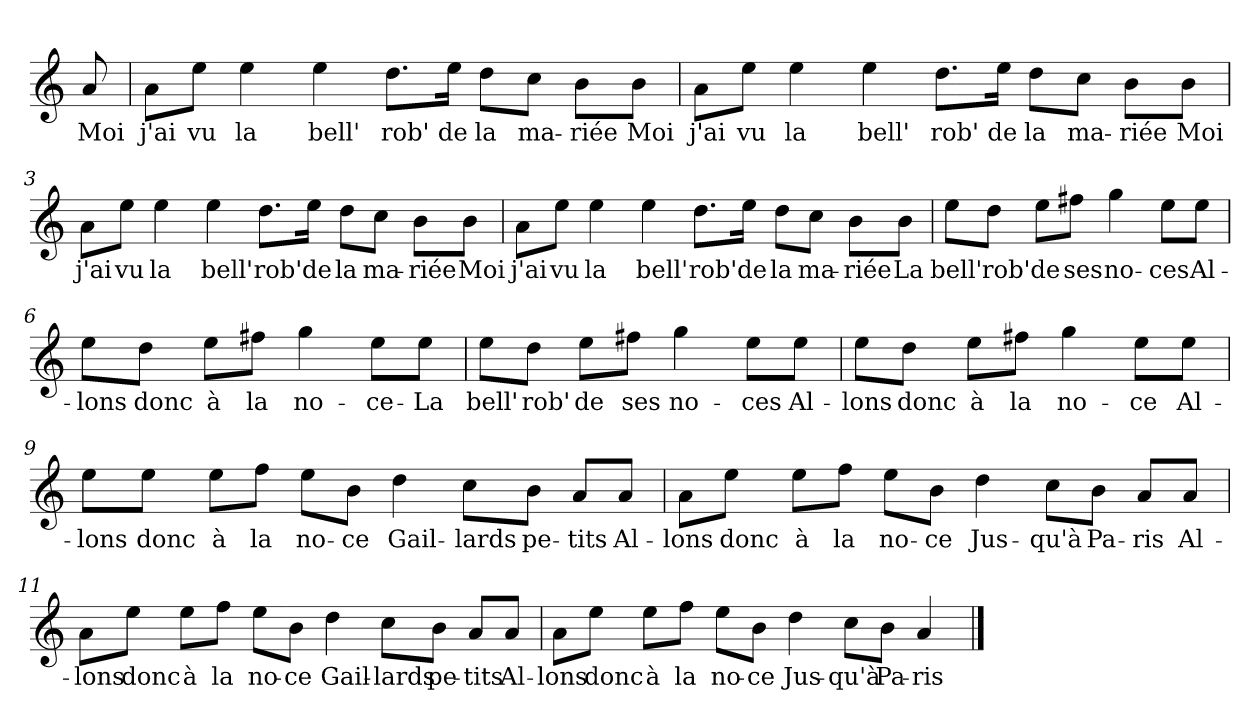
**kern	**text
*part1	*part1
*staff1	*staff1
*clefG2	*
*k[]	*
*C:	*
=	=
!	!LO:LY:b
8a/	Moi
=1	=1
!	!LO:LY:b
8a\L	j'ai
!	!LO:LY:b
8ee\J	vu
!	!LO:LY:b
4ee\	la
!	!LO:LY:b
4ee\	bell'
!	!LO:LY:b
8.dd\L	rob'
!	!LO:LY:b
16ee\Jk	de
!	!LO:LY:b
8dd\L	la
!	!LO:LY:b
8cc\J	ma-
!	!LO:LY:b
8b\L	-riée
!	!LO:LY:b
8b\J	Moi
=2	=2
!	!LO:LY:b
8a\L	j'ai
!	!LO:LY:b
8ee\J	vu
!	!LO:LY:b
4ee\	la
!	!LO:LY:b
4ee\	bell'
!	!LO:LY:b
8.dd\L	rob'
!	!LO:LY:b
16ee\Jk	de
!	!LO:LY:b
8dd\L	la
!	!LO:LY:b
8cc\J	ma-
!	!LO:LY:b
8b\L	-riée
!	!LO:LY:b
8b\J	Moi
!!LO:LB:g=z
=3	=3
!	!LO:LY:b
8a\L	j'ai
!	!LO:LY:b
8ee\J	vu
!	!LO:LY:b
4ee\	la
!	!LO:LY:b
4ee\	bell'
!	!LO:LY:b
8.dd\L	rob'
!	!LO:LY:b
16ee\Jk	de
!	!LO:LY:b
8dd\L	la
!	!LO:LY:b
8cc\J	ma-
!	!LO:LY:b
8b\L	-riée
!	!LO:LY:b
8b\J	Moi
=4	=4
!	!LO:LY:b
8a\L	j'ai
!	!LO:LY:b
8ee\J	vu
!	!LO:LY:b
4ee\	la
!	!LO:LY:b
4ee\	bell'
!	!LO:LY:b
8.dd\L	rob'
!	!LO:LY:b
16ee\Jk	de
!	!LO:LY:b
8dd\L	la
!	!LO:LY:b
8cc\J	ma-
!	!LO:LY:b
8b\L	-riée
!	!LO:LY:b
8b\J	La
!!LO:LB:g=z
=5	=5
!	!LO:LY:b
8ee\L	bell'
!	!LO:LY:b
8dd\J	rob'
!	!LO:LY:b
8ee\L	de
!	!LO:LY:b
8ff#X\J	ses
!	!LO:LY:b
4gg\	no-
!	!LO:LY:b
8ee\L	-ces
!	!LO:LY:b
8ee\J	Al-
=6	=6
!	!LO:LY:b
8ee\L	-lons
!	!LO:LY:b
8dd\J	donc
!	!LO:LY:b
8ee\L	à
!	!LO:LY:b
8ff#X\J	la
!	!LO:LY:b
4gg\	no-
!	!LO:LY:b
8ee\L	-ce-
!	!LO:LY:b
8ee\J	-La
!!LO:LB:g=z
=7	=7
!	!LO:LY:b
8ee\L	bell'
!	!LO:LY:b
8dd\J	rob'
!	!LO:LY:b
8ee\L	de
!	!LO:LY:b
8ff#X\J	ses
!	!LO:LY:b
4gg\	no-
!	!LO:LY:b
8ee\L	-ces
!	!LO:LY:b
8ee\J	Al-
=8	=8
!	!LO:LY:b
8ee\L	-lons
!	!LO:LY:b
8dd\J	donc
!	!LO:LY:b
8ee\L	à
!	!LO:LY:b
8ff#X\J	la
!	!LO:LY:b
4gg\	no-
!	!LO:LY:b
8ee\L	-ce
!	!LO:LY:b
8ee\J	Al-
!!LO:LB:g=z
=9	=9
!	!LO:LY:b
8ee\L	-lons
!	!LO:LY:b
8ee\J	donc
!	!LO:LY:b
8ee\L	à
!	!LO:LY:b
8ff\J	la
!	!LO:LY:b
8ee\L	no-
!	!LO:LY:b
8b\J	-ce
!	!LO:LY:b
4dd\	Gail-
!	!LO:LY:b
8cc\L	-lards
!	!LO:LY:b
8b\J	pe-
!	!LO:LY:b
8a/L	-tits
!	!LO:LY:b
8a/J	Al-
=10	=10
!	!LO:LY:b
8a\L	-lons
!	!LO:LY:b
8ee\J	donc
!	!LO:LY:b
8ee\L	à
!	!LO:LY:b
8ff\J	la
!	!LO:LY:b
8ee\L	no-
!	!LO:LY:b
8b\J	-ce
!	!LO:LY:b
4dd\	Jus-
!	!LO:LY:b
8cc\L	-qu'à
!	!LO:LY:b
8b\J	Pa-
!	!LO:LY:b
8a/L	-ris
!	!LO:LY:b
8a/J	Al-
!!LO:LB:g=z
=11	=11
!	!LO:LY:b
8a\L	-lons
!	!LO:LY:b
8ee\J	donc
!	!LO:LY:b
8ee\L	à
!	!LO:LY:b
8ff\J	la
!	!LO:LY:b
8ee\L	no-
!	!LO:LY:b
8b\J	-ce
!	!LO:LY:b
4dd\	Gail-
!	!LO:LY:b
8cc\L	-lards
!	!LO:LY:b
8b\J	pe-
!	!LO:LY:b
8a/L	-tits
!	!LO:LY:b
8a/J	Al-
=12	=12
!	!LO:LY:b
8a\L	-lons
!	!LO:LY:b
8ee\J	donc
!	!LO:LY:b
8ee\L	à
!	!LO:LY:b
8ff\J	la
!	!LO:LY:b
8ee\L	no-
!	!LO:LY:b
8b\J	-ce
!	!LO:LY:b
4dd\	Jus-
!	!LO:LY:b
8cc\L	-qu'à
!	!LO:LY:b
8b\J	Pa-
!	!LO:LY:b
4a/	-ris
==	==
*-	*-
